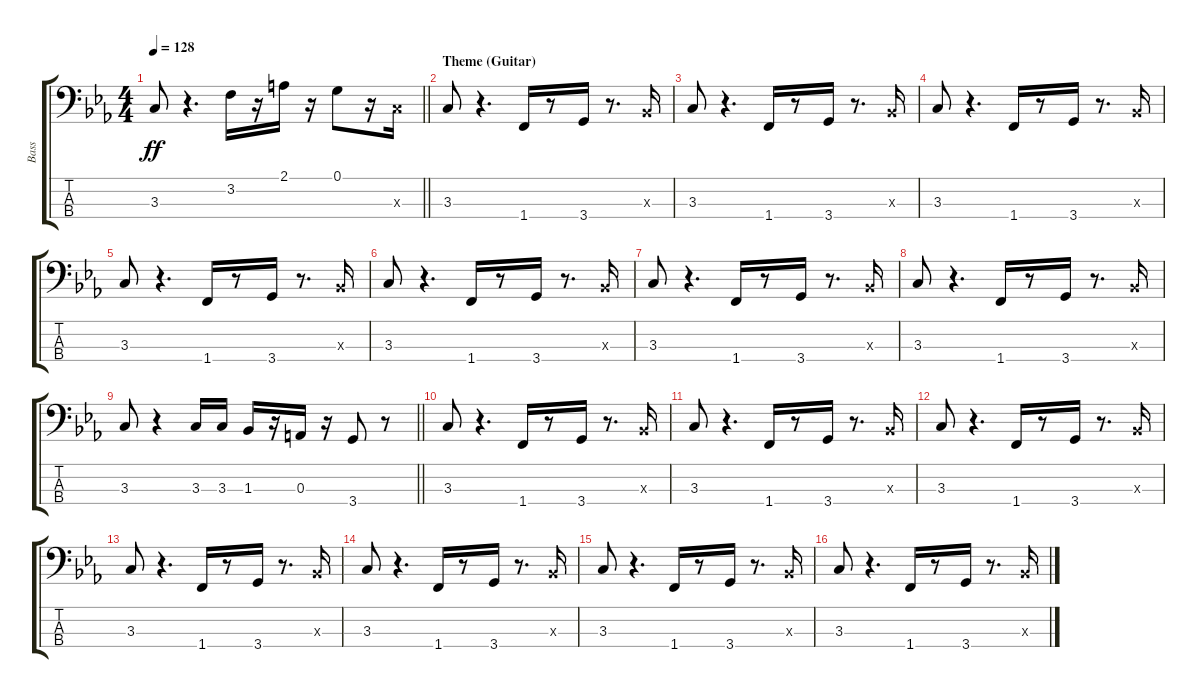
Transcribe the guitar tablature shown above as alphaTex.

\track ("Bass" "Bass") {instrument slapbass1}
\staff {score tabs}
\tuning (G2 D2 A1 E1) {hide}
\ts (4 4)
\tempo 128
\clef f4
\barLineRight lightlight
\ks cminor
3.3.8{dy ff} r.4{d} 3.2.16 r.16 2.1.16 r.16 0.1.8 r.16 3.3{x}.16 |
\section ("" "Theme (Guitar)")
3.3.8 r.4{d} 1.4.16 r.8 3.4.16 r.8{d} 1.3{x}.16 |
3.3.8 r.4{d} 1.4.16 r.8 3.4.16 r.8{d} 1.3{x}.16 |
3.3.8 r.4{d} 1.4.16 r.8 3.4.16 r.8{d} 1.3{x}.16 |
3.3.8 r.4{d} 1.4.16 r.8 3.4.16 r.8{d} 1.3{x}.16 |
3.3.8 r.4{d} 1.4.16 r.8 3.4.16 r.8{d} 1.3{x}.16 |
3.3.8 r.4{d} 1.4.16 r.8 3.4.16 r.8{d} 1.3{x}.16 |
3.3.8 r.4{d} 1.4.16 r.8 3.4.16 r.8{d} 1.3{x}.16 |
\barLineRight lightlight
3.3.8 r.4 3.3.16 3.3.16 1.3.16 r.16 0.3.16 r.16 3.4.8 r.8 |
3.3.8 r.4{d} 1.4.16 r.8 3.4.16 r.8{d} 1.3{x}.16 |
3.3.8 r.4{d} 1.4.16 r.8 3.4.16 r.8{d} 1.3{x}.16 |
3.3.8 r.4{d} 1.4.16 r.8 3.4.16 r.8{d} 1.3{x}.16 |
3.3.8 r.4{d} 1.4.16 r.8 3.4.16 r.8{d} 1.3{x}.16 |
3.3.8 r.4{d} 1.4.16 r.8 3.4.16 r.8{d} 1.3{x}.16 |
3.3.8 r.4{d} 1.4.16 r.8 3.4.16 r.8{d} 1.3{x}.16 |
3.3.8 r.4{d} 1.4.16 r.8 3.4.16 r.8{d} 1.3{x}.16
